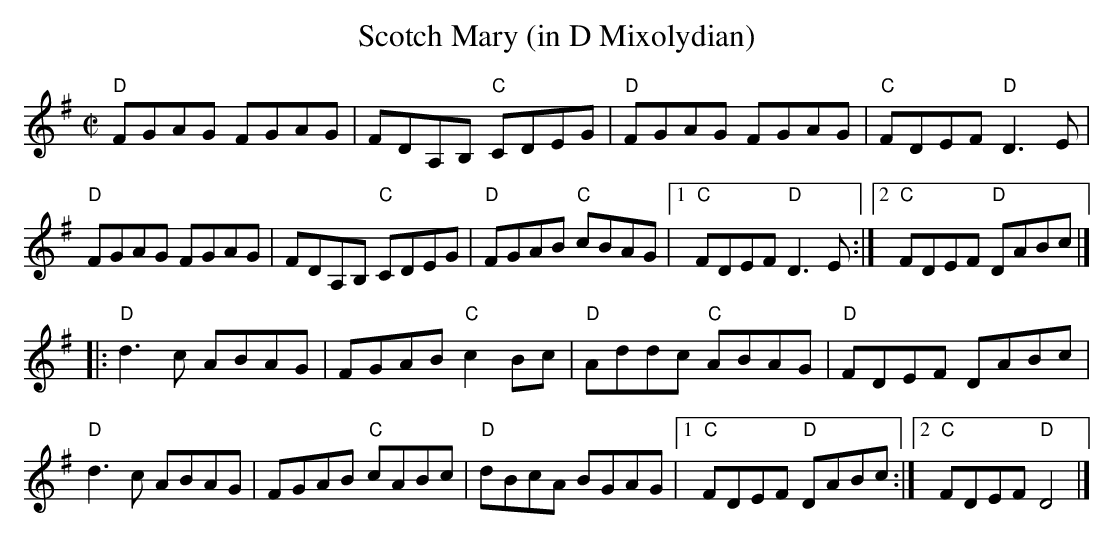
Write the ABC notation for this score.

X:1
T: Scotch Mary (in D Mixolydian)
M: C|
L: 1/8
K:Dmix
"D"FGAG FGAG|FDA,B, "C"CDEG|"D"FGAG FGAG|"C"FDEF "D"D3E|
"D"FGAG FGAG|FDA,B, "C"CDEG|"D"FGAB "C"cBAG|1"C"FDEF "D"D3E :|\
[2 "C"FDEF "D"DABc |]
|:"D"d3c ABAG|FGAB "C"c2Bc| "D"Addc "C"ABAG| "D"FDEF DABc|
"D"d3c ABAG| FGAB "C"cABc| "D"dBcA BGAG|1 "C"FDEF "D"DABc:|\
[2 "C"FDEF "D"D4|]


$SmallLMargin
$SmallRMargin
